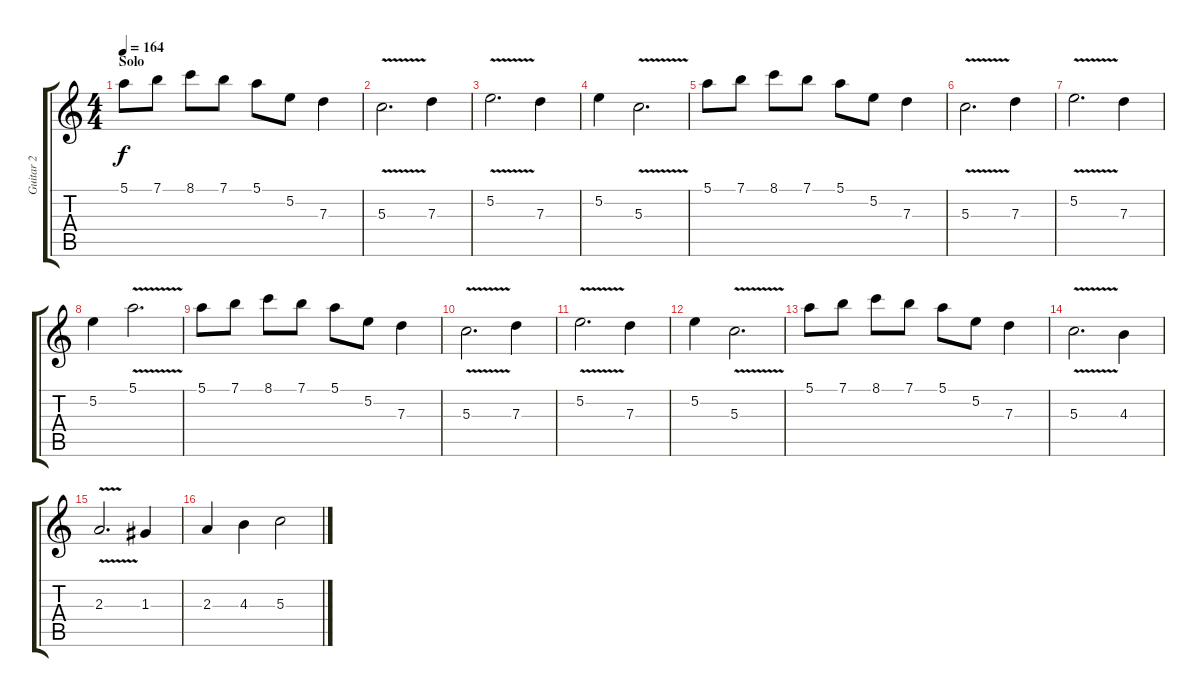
\track ("Guitar 2" "Guitar 2") {instrument overdrivenguitar}
\staff {score tabs}
\tuning (E4 B3 G3 D3 A2 E2) {hide}
\ts (4 4)
\section ("" "Solo")
\tempo 164
\clef g2
\ks c
5.1.8{dy f} 7.1.8 8.1.8 7.1.8 5.1.8 5.2.8 7.3.4 |
5.3{v}.2{d} 7.3.4 |
5.2{v}.2{d} 7.3.4 |
5.2.4 5.3{v}.2{d} |
5.1.8 7.1.8 8.1.8 7.1.8 5.1.8 5.2.8 7.3.4 |
5.3{v}.2{d} 7.3.4 |
5.2{v}.2{d} 7.3.4 |
5.2.4 5.1{v}.2{d} |
5.1.8 7.1.8 8.1.8 7.1.8 5.1.8 5.2.8 7.3.4 |
5.3{v}.2{d} 7.3.4 |
5.2{v}.2{d} 7.3.4 |
5.2.4 5.3{v}.2{d} |
5.1.8 7.1.8 8.1.8 7.1.8 5.1.8 5.2.8 7.3.4 |
5.3{v}.2{d} 4.3.4 |
2.3{v}.2{d} 1.3.4 |
2.3.4 4.3.4 5.3.2
